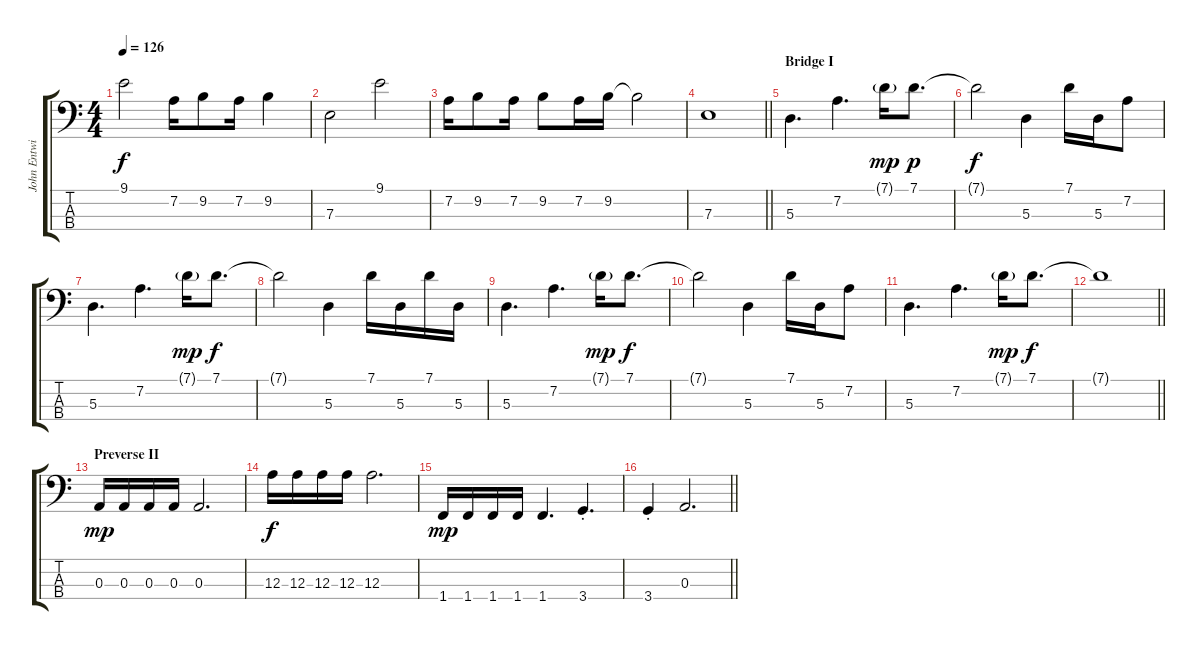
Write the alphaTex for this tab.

\track ("John Entwistle" "John Entwi") {instrument electricbassfinger}
\staff {score tabs}
\tuning (G2 D2 A1 E1) {hide}
\ts (4 4)
\tempo 126
\clef f4
\ks c
9.1.2{dy f} 7.2.16 9.2.8 7.2.16 9.2.4 |
7.3.2 9.1.2 |
7.2.16 9.2.8 7.2.16 9.2.8 7.2.16 9.2.16 9.2{t}.2 |
\barLineRight lightlight
7.3.1 |
\section ("" "Bridge I")
5.3.4{d} 7.2.4{d} 7.1{g}.16{dy mp} 7.1.8{d dy p} |
7.1{t}.2{dy f} 5.3.4 7.1.16 5.3.16 7.2.8 |
5.3.4{d} 7.2.4{d} 7.1{g}.16{dy mp} 7.1.8{d dy f} |
7.1{t}.2 5.3.4 7.1.16 5.3.16 7.1.16 5.3.16 |
5.3.4{d} 7.2.4{d} 7.1{g}.16{dy mp} 7.1.8{d dy f} |
7.1{t}.2 5.3.4 7.1.16 5.3.16 7.2.8 |
5.3.4{d} 7.2.4{d} 7.1{g}.16{dy mp} 7.1.8{d dy f} |
\barLineRight lightlight
7.1{t}.1 |
\section ("" "Preverse II")
0.3.16{dy mp} 0.3.16 0.3.16 0.3.16 0.3.2{d} |
12.3.16{dy f} 12.3.16 12.3.16 12.3.16 12.3.2{d} |
1.4.16{dy mp} 1.4.16 1.4.16 1.4.16 1.4.4{d} 3.4{st}.4{d} |
\barLineRight lightlight
3.4{st}.4 0.3.2{d}
